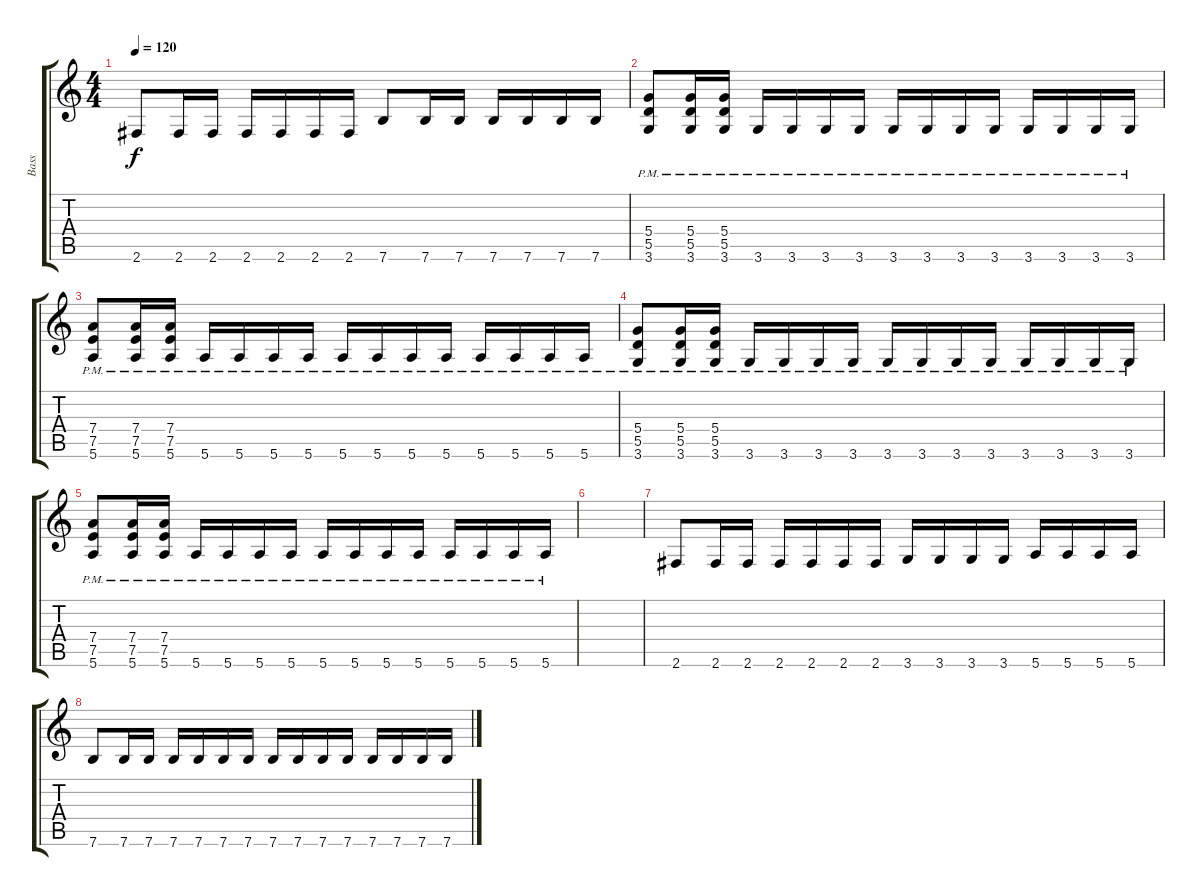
\track ("Bass" "Bass") {instrument electricbassfinger}
\staff {score tabs}
\tuning (E4 B3 G3 D3 A2 E2) {hide}
\ts (4 4)
\tempo 120
\clef g2
\ks c
2.6.8{dy f} 2.6.16 2.6.16 2.6.16 2.6.16 2.6.16 2.6.16 7.6.8 7.6.16 7.6.16 7.6.16 7.6.16 7.6.16 7.6.16 |
(5.4 5.5 3.6{pm}).8 (5.4 5.5 3.6{pm}).16 (5.4 5.5 3.6{pm}).16 3.6{pm}.16 3.6{pm}.16 3.6{pm}.16 3.6{pm}.16 3.6{pm}.16 3.6{pm}.16 3.6{pm}.16 3.6{pm}.16 3.6{pm}.16 3.6{pm}.16 3.6{pm}.16 3.6{pm}.16 |
(7.4 7.5 5.6{pm}).8 (7.4 7.5 5.6{pm}).16 (7.4 7.5 5.6{pm}).16 5.6{pm}.16 5.6{pm}.16 5.6{pm}.16 5.6{pm}.16 5.6{pm}.16 5.6{pm}.16 5.6{pm}.16 5.6{pm}.16 5.6{pm}.16 5.6{pm}.16 5.6{pm}.16 5.6{pm}.16 |
(5.4 5.5 3.6{pm}).8 (5.4 5.5 3.6{pm}).16 (5.4 5.5 3.6{pm}).16 3.6{pm}.16 3.6{pm}.16 3.6{pm}.16 3.6{pm}.16 3.6{pm}.16 3.6{pm}.16 3.6{pm}.16 3.6{pm}.16 3.6{pm}.16 3.6{pm}.16 3.6{pm}.16 3.6{pm}.16 |
(7.4 7.5 5.6{pm}).8 (7.4 7.5 5.6{pm}).16 (7.4 7.5 5.6{pm}).16 5.6{pm}.16 5.6{pm}.16 5.6{pm}.16 5.6{pm}.16 5.6{pm}.16 5.6{pm}.16 5.6{pm}.16 5.6{pm}.16 5.6{pm}.16 5.6{pm}.16 5.6{pm}.16 5.6{pm}.16 |
|
2.6.8 2.6.16 2.6.16 2.6.16 2.6.16 2.6.16 2.6.16 3.6.16 3.6.16 3.6.16 3.6.16 5.6.16 5.6.16 5.6.16 5.6.16 |
7.6.8 7.6.16 7.6.16 7.6.16 7.6.16 7.6.16 7.6.16 7.6.16 7.6.16 7.6.16 7.6.16 7.6.16 7.6.16 7.6.16 7.6.16
